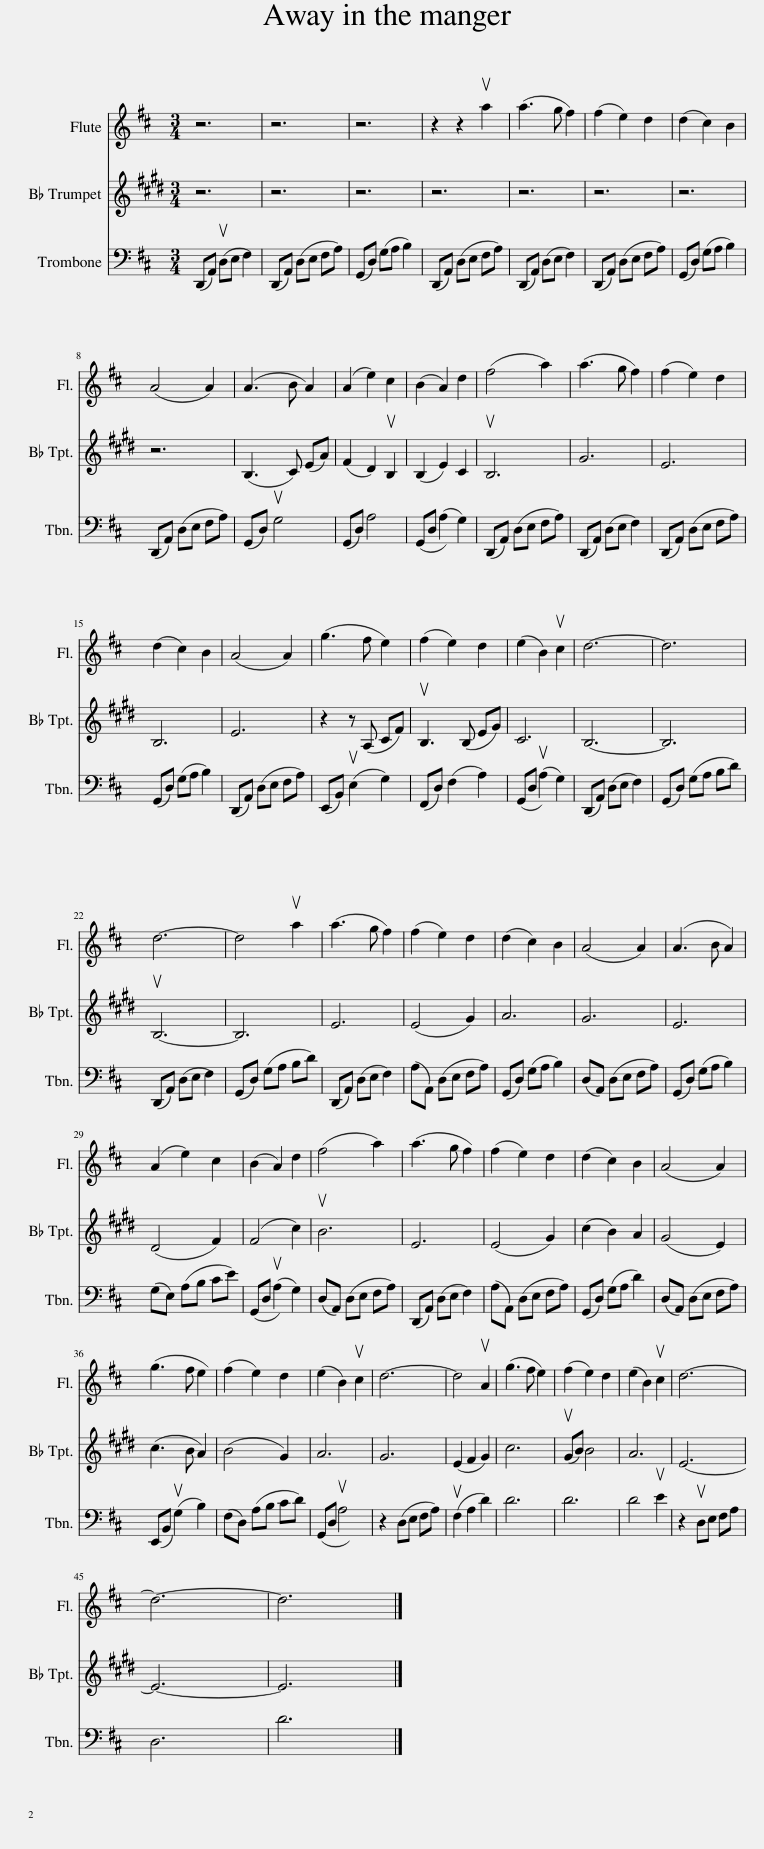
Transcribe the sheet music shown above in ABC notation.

X:1
%%score 1 2 3
L:1/8
M:3/4
I:linebreak $
K:D
V:1 treble
V:2 treble transpose=-2
V:3 bass
V:1
 z6 | z6 | z6 | z2 z2 ua2 | (a3 g f2) | %5
 (f2 e2) d2 | (d2 c2) B2 |$ (A4 A2) | (A3 B) A2 | (A2 e2) c2 | %10
 (B2 A2) d2 | (f4 a2) | (a3 g f2) | (f2 e2) d2 |$ (d2 c2) B2 | %15
 (A4 A2) | (g3 f e2) | (f2 e2) d2 | (e2 B2) uc2 | d6- | %20
 d6 |$ d6- | d4 ua2 | (a3 g f2) | (f2 e2) d2 | %25
 (d2 c2) B2 | (A4 A2) | (A3 B A2) |$ (A2 e2) c2 | (B2 A2) d2 | %30
 (f4 a2) | (a3 g) f2 | (f2 e2) d2 | (d2 c2) B2 | (A4 A2) |$ %35
 (g3 f) e2 | (f2 e2) d2 | (e2 B2) uc2 | d6- | d4 uA2 | %40
 (g3 f e2) | (f2 e2) d2 | (e2 B2) uc2 | d6- |$ d6- | %45
 d6 |] %46
V:2
[K:E] z6 | z6 | z6 | z6 | z6 | %5
 z6 | z6 |$ z6 | (B,3 C) (EA) | (F2 D2) uB,2 | %10
 (B,2 E2) C2 | uB,6 | G6 | E6 |$ B,6 | %15
 E6 | z2 z (A, CF) | uB,3 (B, EG) | C6 | B,6- | %20
 B,6 |$ uB,6- | B,6 | E6 | (E4 G2) | %25
 A6 | G6 | E6 |$ (D4 F2) | (F4 c2) | %30
 uB6 | E6 | (E4 G2) | (c2 B2) A2 | (G4 E2) |$ %35
 (c3 B A2) | (B4 G2) | A6 | G6 | (E2 F2 G2) | %40
 c6 | (uGB) B4 | A6 | E6- |$ E6- | %45
 E6 |] %46
V:3
 (D,,A,,) (uD,E,) F,2 | (D,,A,,) (D,E, F,A,) | (G,,D,) (G,A, B,2) | (D,,A,,) (D,E, F,A,) | (D,,A,,) (D,E, F,2) | %5
 (D,,A,,) (D,E, F,A,) | (G,,D,) (G,A, B,2) |$ (D,,A,,) (D,E, F,A,) | (G,,D,) uG,4 | (G,,D,) A,4 | %10
 (G,,D,) (A,2 G,2) | (D,,A,,) (D,E, F,A,) | (D,,A,,) (D,E, F,2) | (D,,A,,) (D,E, F,A,) |$ (G,,D,) (G,A, B,2) | %15
 (D,,A,,) (D,E, F,A,) | (E,,B,,) (uE,2 G,2) | (F,,D,) (F,2 A,2) | (G,,D,) (uA,2 G,2) | (D,,A,,) (D,E, F,2) | %20
 (G,,D,) (G,A, B,D) |$ (D,,A,,) (D,E,) F,2 | (G,,D,) (G,A, B,D) | (D,,A,,) (D,E, F,2) | (A,A,,) (D,E, F,A,) | %25
 (G,,D,) (G,A, B,2) | (D,A,,) (D,E, F,A,) | (G,,D,) (G,A, B,2) |$ (G,E,) (A,B, CE) | (G,,D,) (uA,2 G,2) | %30
 (D,A,,) (D,E, F,A,) | (D,,A,,) (D,E, F,2) | (A,A,,) (D,E, F,A,) | (G,,D,) (G,A, D2) | (D,A,,) (D,E, F,A,) |$ %35
 (E,,B,,) (uG,2 B,2) | (F,D,) (A,B, CD) | (G,,D,) uA,4 | z2 (D,E, F,A,) | (uF,2 A,2 D2) | %40
 D6 | D6 | D4 uE2 | z2 uD,E, F,A, |$ D,6 | %45
 D6 |] %46
